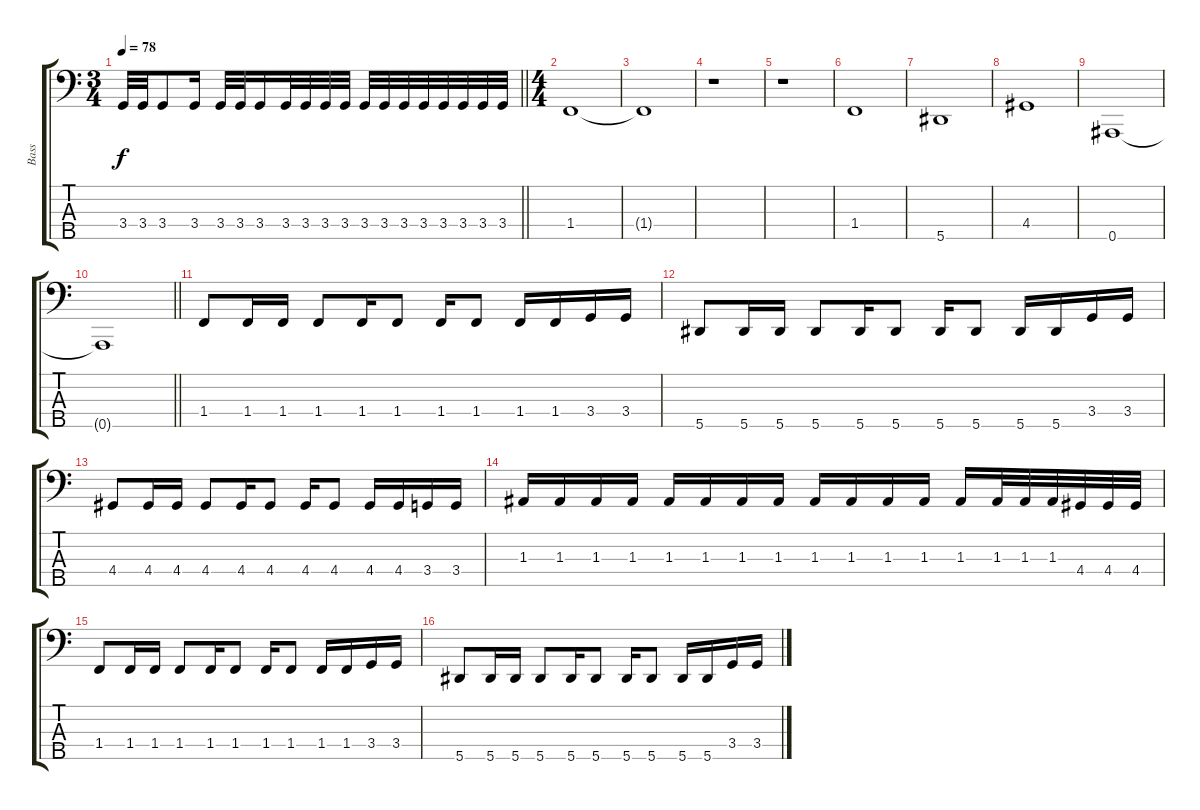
\track ("Bass" "Bass") {instrument electricbasspick}
\staff {score tabs}
\tuning (G2 D2 A1 E1 Bb0) {hide}
\ts (3 4)
\tempo 78
\clef f4
\barLineRight lightlight
\ks c
3.4.32{dy f} 3.4.32 3.4.8 3.4.16 3.4.32 3.4.32 3.4.16 3.4.32 3.4.32 3.4.32 3.4.32 3.4.32 3.4.32 3.4.32 3.4.32 3.4.32 3.4.32 3.4.32 3.4.32 |
\ts (4 4)
1.4.1{volume 0} |
1.4{t}.1 |
r.1 |
r.1 |
1.4.1{volume 16} |
5.5.1 |
4.4.1 |
0.5.1{volume 0} |
\barLineRight lightlight
0.5{t}.1 |
1.4.8 1.4.16 1.4.16 1.4.8 1.4.16 1.4.8 1.4.16 1.4.8 1.4.16 1.4.16 3.4.16 3.4.16 |
5.5.8 5.5.16 5.5.16 5.5.8 5.5.16 5.5.8 5.5.16 5.5.8 5.5.16 5.5.16 3.4.16 3.4.16 |
4.4.8 4.4.16 4.4.16 4.4.8 4.4.16 4.4.8 4.4.16 4.4.8 4.4.16 4.4.16 3.4.16 3.4.16 |
1.3.16 1.3.16 1.3.16 1.3.16 1.3.16 1.3.16 1.3.16 1.3.16 1.3.16 1.3.16 1.3.16 1.3.16 1.3.16 1.3.32 1.3.32 1.3.32 4.4.32 4.4.32 4.4.32 |
1.4.8 1.4.16 1.4.16 1.4.8 1.4.16 1.4.8 1.4.16 1.4.8 1.4.16 1.4.16 3.4.16 3.4.16 |
5.5.8 5.5.16 5.5.16 5.5.8 5.5.16 5.5.8 5.5.16 5.5.8 5.5.16 5.5.16 3.4.16 3.4.16
